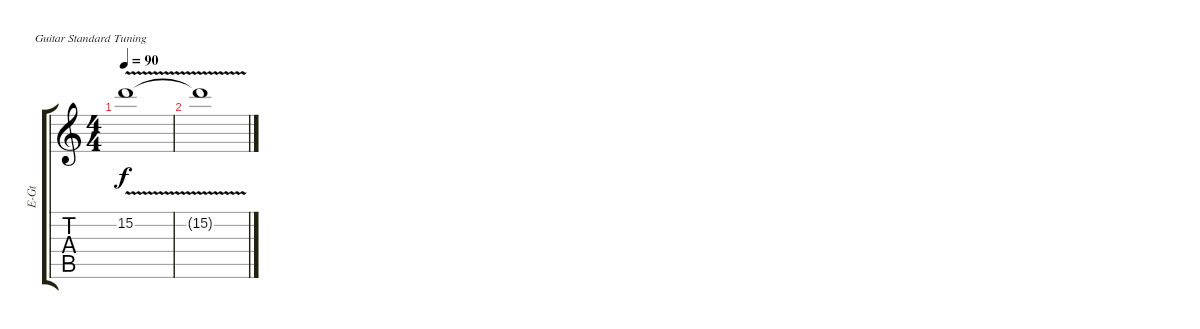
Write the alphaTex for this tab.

\bracketExtendMode groupsimilarinstruments
\otherSystemsTrackNameOrientation horizontal
\track ("Jerry" "E-Gt") {instrument distortionguitar}
\staff {score tabs}
\tuning (E4 B3 G3 D3 A2 E2)
\ts (4 4)
\tempo 90
\clef g2
\ks c
15.2{v}.1{dy f beam Down} |
15.2{v t}.1{beam Down}
